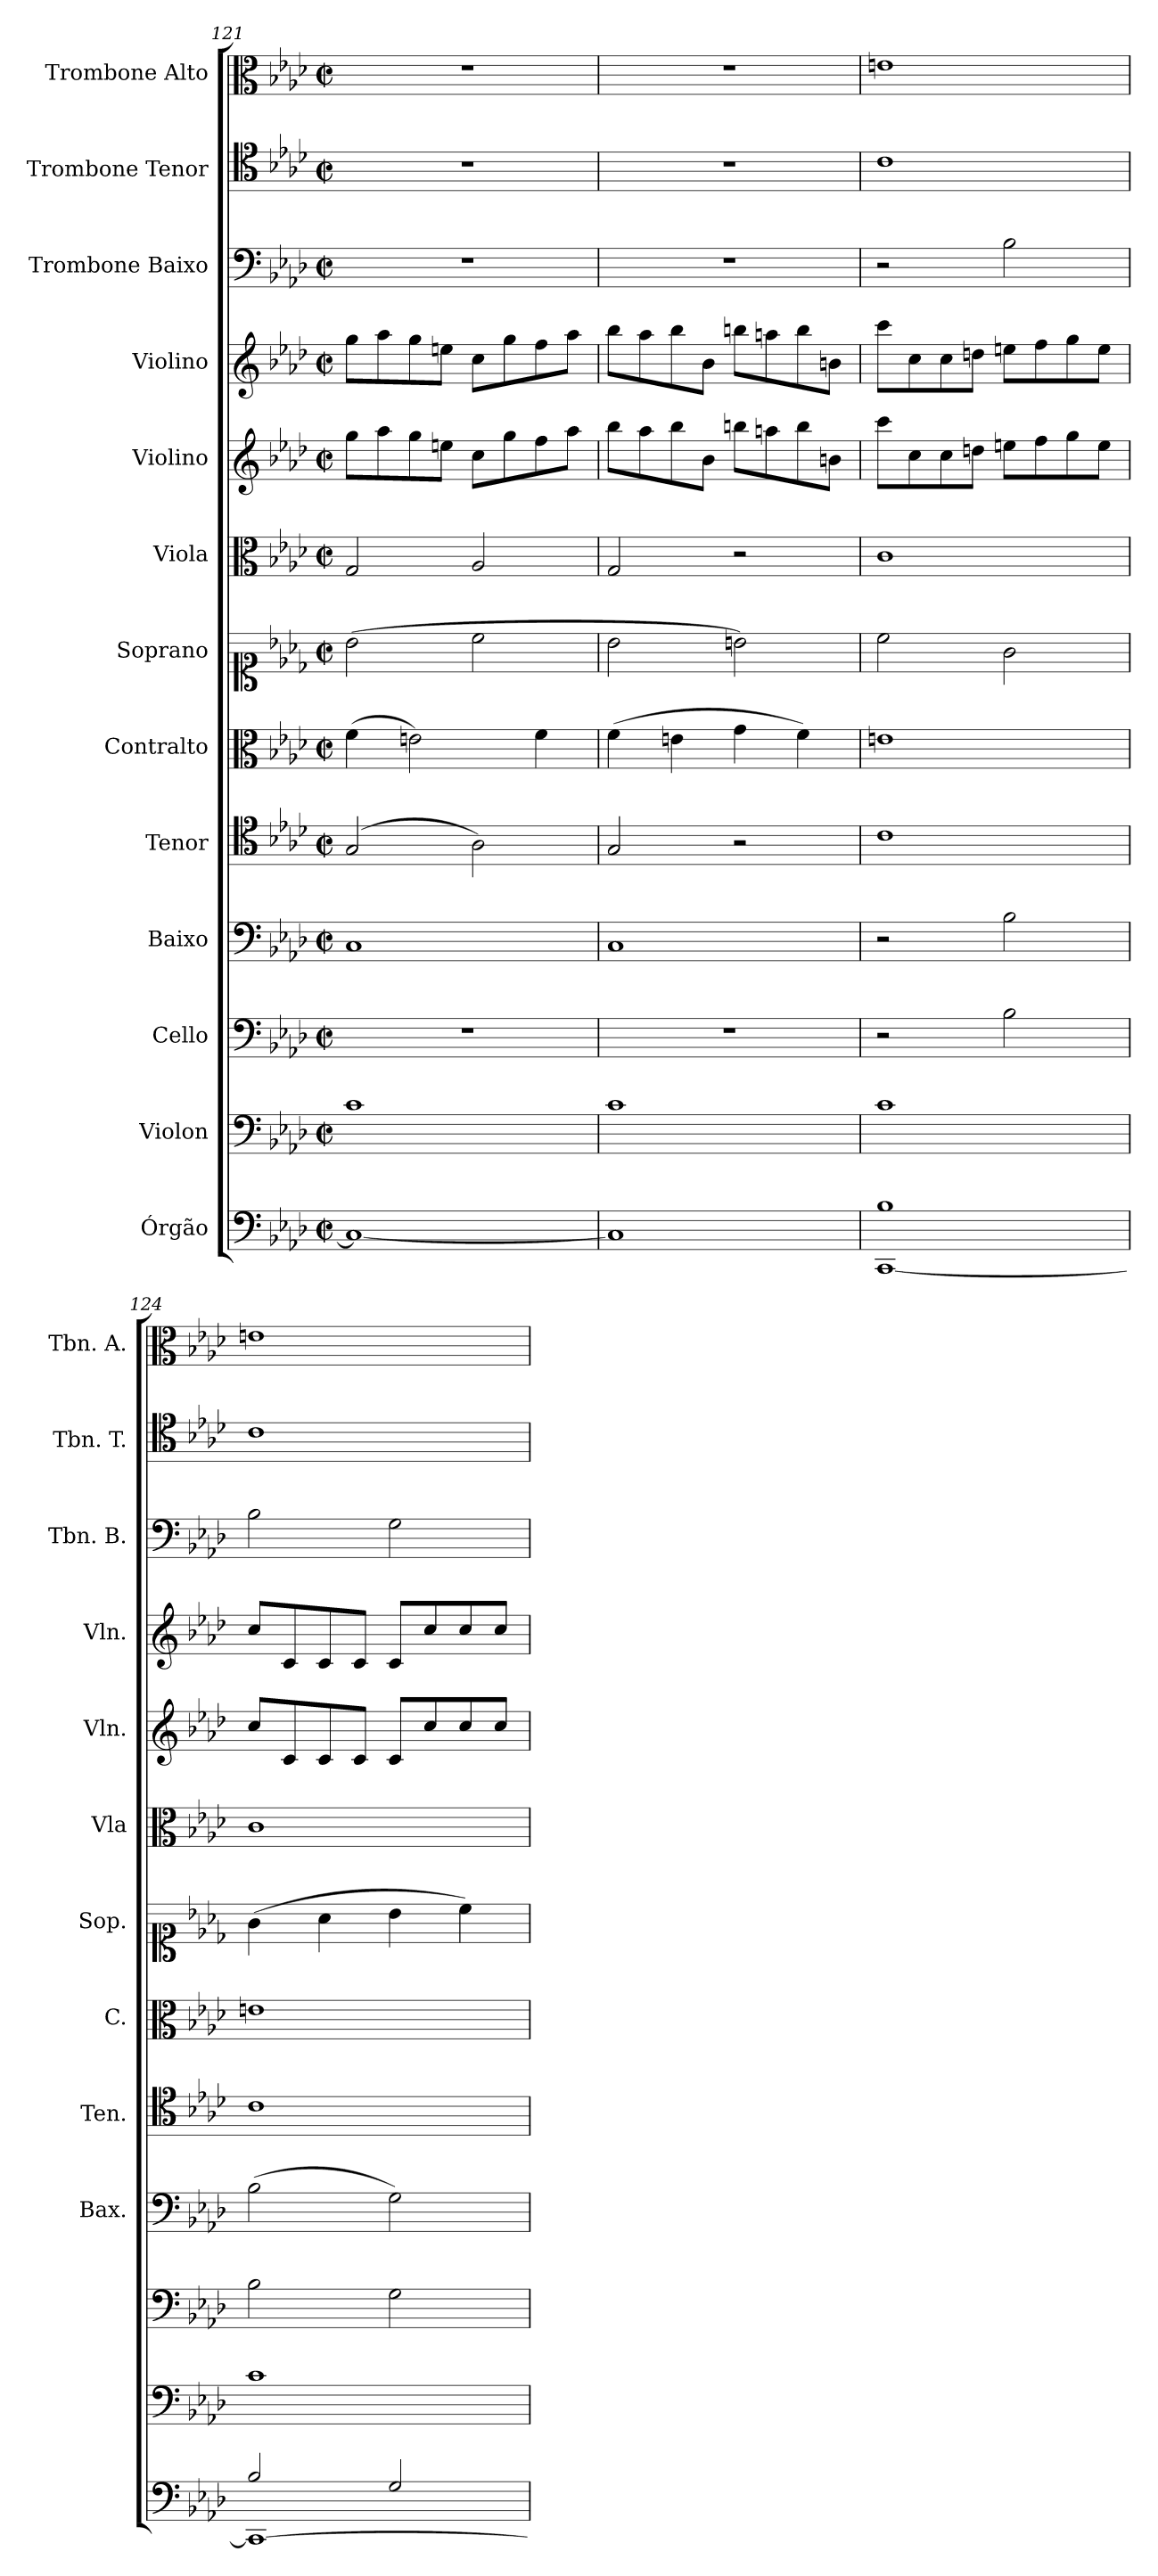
**kern	**kern	**kern	**kern	**kern	**kern	**kern	**kern	**kern	**kern	**kern	**kern	**kern
*part13	*part12	*part11	*part10	*part9	*part8	*part7	*part6	*part5	*part4	*part3	*part2	*part1
*staff13	*staff12	*staff11	*staff10	*staff9	*staff8	*staff7	*staff6	*staff5	*staff4	*staff3	*staff2	*staff1
*I"Órgão	*I"Violon	*I"Cello	*I"Baixo	*I"Tenor	*I"Contralto	*I"Soprano	*I"Viola	*I"Violino	*I"Violino	*I"Trombone Baixo	*I"Trombone Tenor	*I"Trombone Alto
*	*	*	*I'Bax.	*I'Ten.	*I'C.	*I'Sop.	*I'Vla	*I'Vln.	*I'Vln.	*I'Tbn. B.	*I'Tbn. T.	*I'Tbn. A.
*clefF4	*clefF4	*clefF4	*clefF4	*clefC4	*clefC3	*clefC1	*clefC3	*clefG2	*clefG2	*clefF4	*clefC4	*clefC3
*	*ITrd7c12	*	*	*	*	*	*	*	*	*	*	*
*k[b-e-a-d-]	*k[b-e-a-d-]	*k[b-e-a-d-]	*k[b-e-a-d-]	*k[b-e-a-d-]	*k[b-e-a-d-]	*k[b-e-a-d-]	*k[b-e-a-d-]	*k[b-e-a-d-]	*k[b-e-a-d-]	*k[b-e-a-d-]	*k[b-e-a-d-]	*k[b-e-a-d-]
*M2/2	*M2/2	*M2/2	*M2/2	*M2/2	*M2/2	*M2/2	*M2/2	*M2/2	*M2/2	*M2/2	*M2/2	*M2/2
*met(c|)	*met(c|)	*met(c|)	*met(c|)	*met(c|)	*met(c|)	*met(c|)	*met(c|)	*met(c|)	*met(c|)	*met(c|)	*met(c|)	*met(c|)
=121	=121	=121	=121	=121	=121	=121	=121	=121	=121	=121	=121	=121
1C_	1C	1r	1C	(>2G/	(>4f\	(>2b-\	2G/	8gg\L	8gg\L	1r	1r	1r
.	.	.	.	.	.	.	.	8aa-\	8aa-\	.	.	.
.	.	.	.	.	2en\)	.	.	8gg\	8gg\	.	.	.
.	.	.	.	.	.	.	.	8een\J	8een\J	.	.	.
.	.	.	.	2A-\)	.	2cc\	2A-/	8cc\L	8cc\L	.	.	.
.	.	.	.	.	.	.	.	8gg\	8gg\	.	.	.
.	.	.	.	.	4f\	.	.	8ff\	8ff\	.	.	.
.	.	.	.	.	.	.	.	8aa-\J	8aa-\J	.	.	.
=122	=122	=122	=122	=122	=122	=122	=122	=122	=122	=122	=122	=122
1C]	1C	1r	1C	2G/	(>4f\	2b-\	2G/	8bb-\L	8bb-\L	1r	1r	1r
.	.	.	.	.	.	.	.	8aa-\	8aa-\	.	.	.
.	.	.	.	.	4en\	.	.	8bb-\	8bb-\	.	.	.
.	.	.	.	.	.	.	.	8b-\J	8b-\J	.	.	.
.	.	.	.	2r	4g\	2bn\)	2r	8bbn\L	8bbn\L	.	.	.
.	.	.	.	.	.	.	.	8aan\	8aan\	.	.	.
.	.	.	.	.	4f\)	.	.	8bb\	8bb\	.	.	.
.	.	.	.	.	.	.	.	8bni\J	8bni\J	.	.	.
!!LO:PB:g=z
=123	=123	=123	=123	=123	=123	=123	=123	=123	=123	=123	=123	=123
[1CC 1B-	1C	2r	2r	1c	1en	2cc\	1c	8ccc\L	8ccc\L	2r	1c	1en
.	.	.	.	.	.	.	.	8cc\	8cc\	.	.	.
.	.	.	.	.	.	.	.	8cc\	8cc\	.	.	.
.	.	.	.	.	.	.	.	8ddn\J	8ddn\J	.	.	.
.	.	2B-\	2B-\	.	.	2g\	.	8een\L	8een\L	2B-\	.	.
.	.	.	.	.	.	.	.	8ff\	8ff\	.	.	.
.	.	.	.	.	.	.	.	8gg\	8gg\	.	.	.
.	.	.	.	.	.	.	.	8ee\J	8ee\J	.	.	.
=124	=124	=124	=124	=124	=124	=124	=124	=124	=124	=124	=124	=124
*^	*	*	*	*	*	*	*	*	*	*	*	*
1CC_	2B-/	1C	2B-\	(>2B-\	1c	1en	(>4g\	1c	8cc/L	8cc/L	2B-\	1c	1en
.	.	.	.	.	.	.	.	.	8c/	8c/	.	.	.
.	.	.	.	.	.	.	4a-\	.	8c/	8c/	.	.	.
.	.	.	.	.	.	.	.	.	8c/J	8c/J	.	.	.
.	2G/	.	2G\	2G\)	.	.	4b-\	.	8c/L	8c/L	2G\	.	.
.	.	.	.	.	.	.	.	.	8cc/	8cc/	.	.	.
.	.	.	.	.	.	.	4cc\)	.	8cc/	8cc/	.	.	.
.	.	.	.	.	.	.	.	.	8cc/J	8cc/J	.	.	.
*v	*v	*	*	*	*	*	*	*	*	*	*	*	*
=	=	=	=	=	=	=	=	=	=	=	=	=
*-	*-	*-	*-	*-	*-	*-	*-	*-	*-	*-	*-	*-
